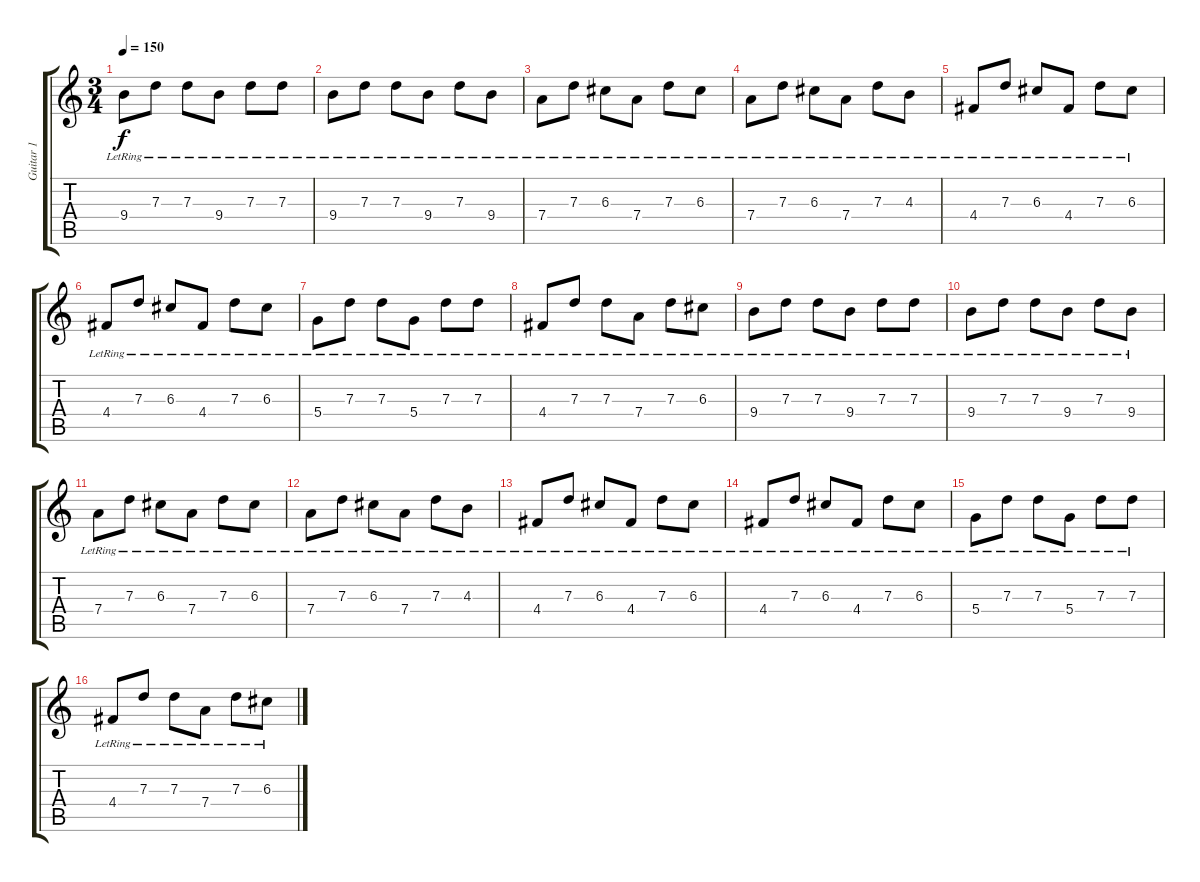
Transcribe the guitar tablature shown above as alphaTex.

\track ("Guitar 1" "Guitar 1") {instrument electricguitarclean}
\staff {score tabs}
\tuning (E4 B3 G3 D3 A2 E2) {hide}
\ts (3 4)
\tempo 150
\clef g2
\ks c
9.4{lr}.8{dy f instrument electricguitarclean} 7.3{lr}.8 7.3{lr}.8 9.4{lr}.8 7.3{lr}.8 7.3{lr}.8 |
9.4{lr}.8 7.3{lr}.8 7.3{lr}.8 9.4{lr}.8 7.3{lr}.8 9.4{lr}.8 |
7.4{lr}.8 7.3{lr}.8 6.3{lr}.8 7.4{lr}.8 7.3{lr}.8 6.3{lr}.8 |
7.4{lr}.8 7.3{lr}.8 6.3{lr}.8 7.4{lr}.8 7.3{lr}.8 4.3{lr}.8 |
4.4{lr}.8 7.3{lr}.8 6.3{lr}.8 4.4{lr}.8 7.3{lr}.8 6.3{lr}.8 |
4.4{lr}.8 7.3{lr}.8 6.3{lr}.8 4.4{lr}.8 7.3{lr}.8 6.3{lr}.8 |
5.4{lr}.8 7.3{lr}.8 7.3{lr}.8 5.4{lr}.8 7.3{lr}.8 7.3{lr}.8 |
4.4{lr}.8 7.3{lr}.8 7.3{lr}.8 7.4{lr}.8 7.3{lr}.8 6.3{lr}.8 |
9.4{lr}.8 7.3{lr}.8 7.3{lr}.8 9.4{lr}.8 7.3{lr}.8 7.3{lr}.8 |
9.4{lr}.8 7.3{lr}.8 7.3{lr}.8 9.4{lr}.8 7.3{lr}.8 9.4{lr}.8 |
7.4{lr}.8 7.3{lr}.8 6.3{lr}.8 7.4{lr}.8 7.3{lr}.8 6.3{lr}.8 |
7.4{lr}.8 7.3{lr}.8 6.3{lr}.8 7.4{lr}.8 7.3{lr}.8 4.3{lr}.8 |
4.4{lr}.8 7.3{lr}.8 6.3{lr}.8 4.4{lr}.8 7.3{lr}.8 6.3{lr}.8 |
4.4{lr}.8 7.3{lr}.8 6.3{lr}.8 4.4{lr}.8 7.3{lr}.8 6.3{lr}.8 |
5.4{lr}.8 7.3{lr}.8 7.3{lr}.8 5.4{lr}.8 7.3{lr}.8 7.3{lr}.8 |
4.4{lr}.8 7.3{lr}.8 7.3{lr}.8 7.4{lr}.8 7.3{lr}.8 6.3{lr}.8
